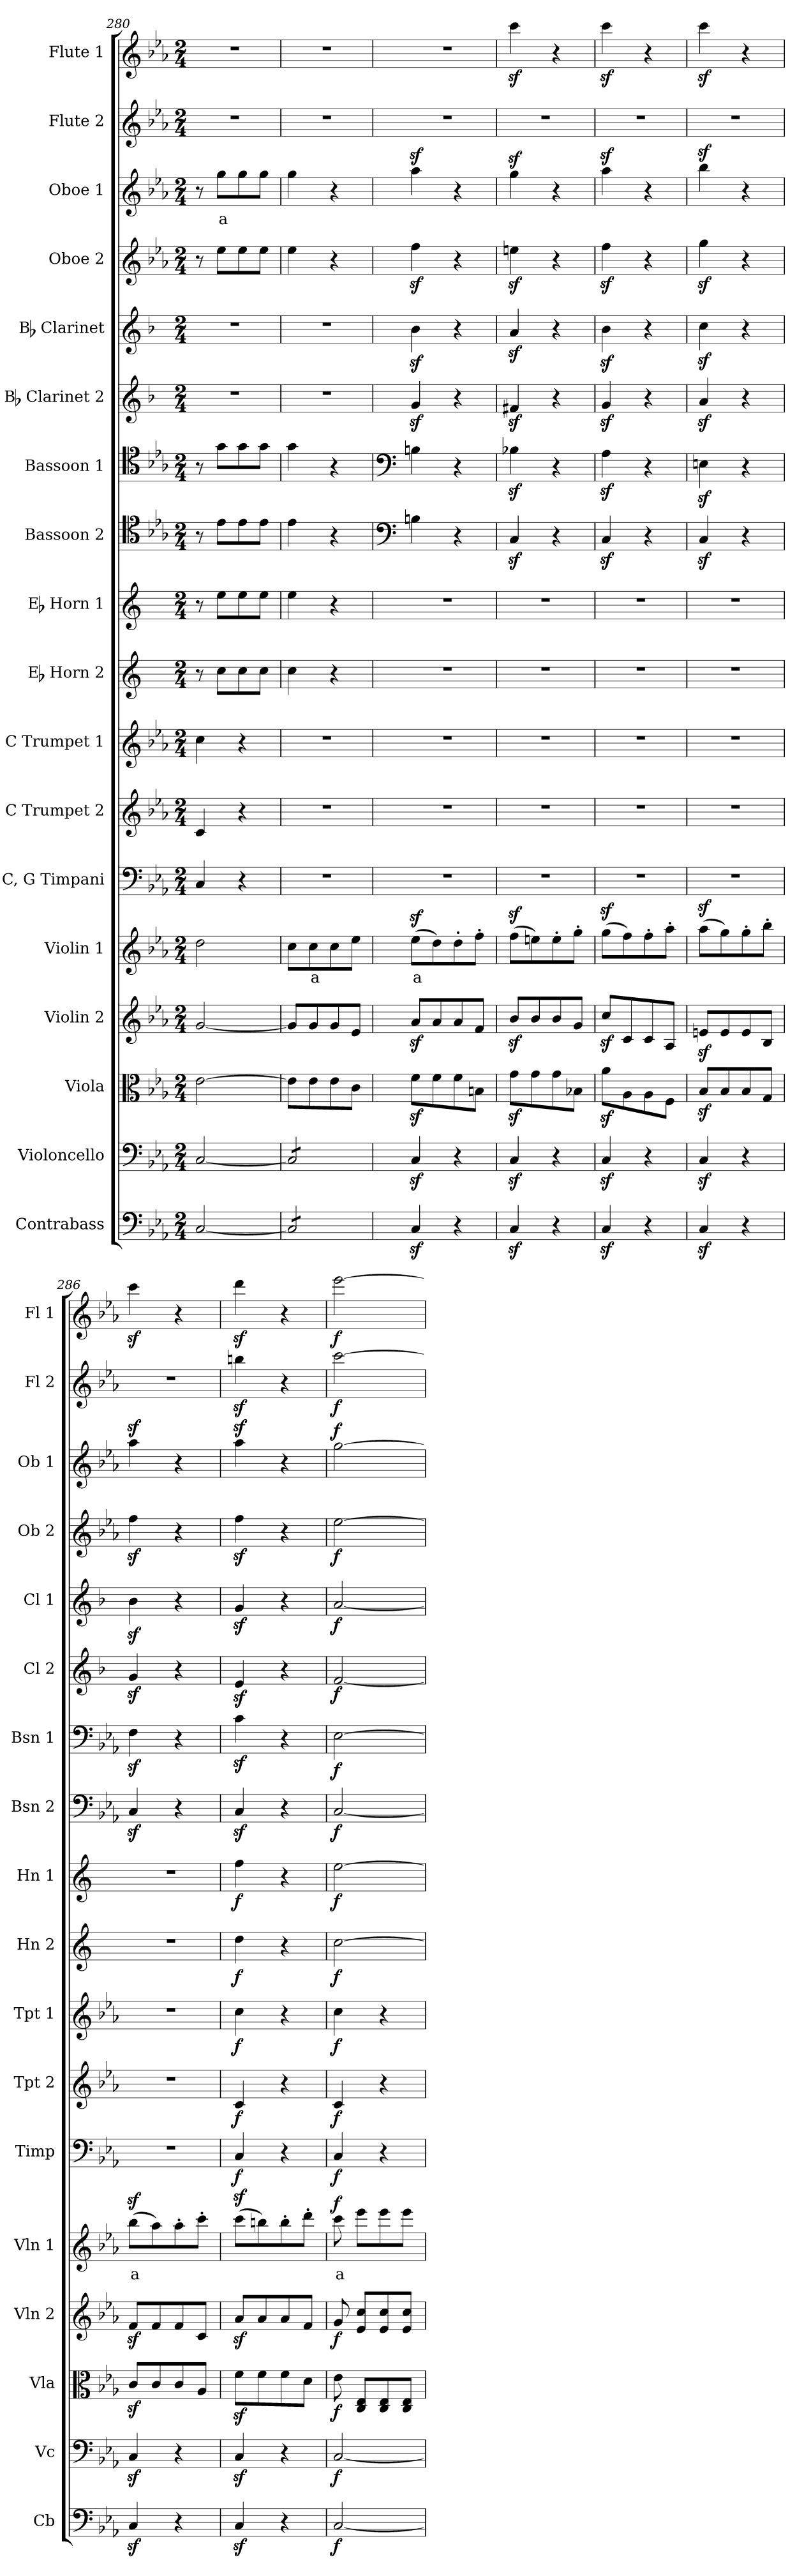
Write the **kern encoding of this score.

**kern	**dynam	**kern	**dynam	**kern	**dynam	**kern	**dynam	**kern	**text	**dynam	**kern	**dynam	**kern	**dynam	**kern	**dynam	**kern	**dynam	**kern	**dynam	**kern	**dynam	**kern	**dynam	**kern	**dynam	**kern	**dynam	**kern	**dynam	**kern	**text	**dynam	**kern	**dynam	**kern	**dynam
*part18	*part18	*part17	*part17	*part16	*part16	*part15	*part15	*part14	*part14	*part14	*part13	*part13	*part12	*part12	*part11	*part11	*part10	*part10	*part9	*part9	*part8	*part8	*part7	*part7	*part6	*part6	*part5	*part5	*part4	*part4	*part3	*part3	*part3	*part2	*part2	*part1	*part1
*staff18	*staff18	*staff17	*staff17	*staff16	*staff16	*staff15	*staff15	*staff14	*staff14	*staff14	*staff13	*staff13	*staff12	*staff12	*staff11	*staff11	*staff10	*staff10	*staff9	*staff9	*staff8	*staff8	*staff7	*staff7	*staff6	*staff6	*staff5	*staff5	*staff4	*staff4	*staff3	*staff3	*staff3	*staff2	*staff2	*staff1	*staff1
*I"Contrabass	*	*I"Violoncello	*	*I"Viola	*	*I"Violin 2	*	*I"Violin 1	*	*	*I"C, G Timpani	*	*I"C Trumpet 2	*	*I"C Trumpet 1	*	*I"Eb Horn 2	*	*I"Eb Horn 1	*	*I"Bassoon 2	*	*I"Bassoon 1	*	*I"Bb Clarinet 2	*	*I"Bb Clarinet	*	*I"Oboe 2	*	*I"Oboe 1	*	*	*I"Flute 2	*	*I"Flute 1	*
*I'Cb	*	*I'Vc	*	*I'Vla	*	*I'Vln 2	*	*I'Vln 1	*	*	*I'Timp	*	*I'Tpt 2	*	*I'Tpt 1	*	*I'Hn 2	*	*I'Hn 1	*	*I'Bsn 2	*	*I'Bsn 1	*	*I'Cl 2	*	*I'Cl 1	*	*I'Ob 2	*	*I'Ob 1	*	*	*I'Fl 2	*	*I'Fl 1	*
*clefF4	*	*clefF4	*	*clefC3	*	*clefG2	*	*clefG2	*	*	*clefF4	*	*clefG2	*	*clefG2	*	*clefG2	*	*clefG2	*	*clefC4	*	*clefC4	*	*clefG2	*	*clefG2	*	*clefG2	*	*clefG2	*	*	*clefG2	*	*clefG2	*
*ITrd7c12	*	*	*	*	*	*	*	*	*	*	*	*	*	*	*	*	*ITrd5c9	*	*ITrd5c9	*	*	*	*	*	*ITrd1c2	*	*ITrd1c2	*	*	*	*	*	*	*	*	*	*
*k[b-e-a-]	*	*k[b-e-a-]	*	*k[b-e-a-]	*	*k[b-e-a-]	*	*k[b-e-a-]	*	*	*k[b-e-a-]	*	*k[b-e-a-]	*	*k[b-e-a-]	*	*k[b-e-a-]	*	*k[b-e-a-]	*	*k[b-e-a-]	*	*k[b-e-a-]	*	*k[b-e-a-]	*	*k[b-e-a-]	*	*k[b-e-a-]	*	*k[b-e-a-]	*	*	*k[b-e-a-]	*	*k[b-e-a-]	*
*M2/4	*	*M2/4	*	*M2/4	*	*M2/4	*	*M2/4	*	*	*M2/4	*	*M2/4	*	*M2/4	*	*M2/4	*	*M2/4	*	*M2/4	*	*M2/4	*	*M2/4	*	*M2/4	*	*M2/4	*	*M2/4	*	*	*M2/4	*	*M2/4	*
=280	=280	=280	=280	=280	=280	=280	=280	=280	=280	=280	=280	=280	=280	=280	=280	=280	=280	=280	=280	=280	=280	=280	=280	=280	=280	=280	=280	=280	=280	=280	=280	=280	=280	=280	=280	=280	=280
[2CC/	.	[2C/	.	[2e-\	.	[2g/	.	2dd\	.	.	4C/	.	4c/	.	4cc\	.	8r	.	8r	.	8r	.	8r	.	2r	.	2r	.	8r	.	8r	.	.	2r	.	2r	.
!	!	!	!	!	!	!	!	!	!	!	!	!	!	!	!	!	!	!	!	!	!	!	!	!	!	!	!	!	!	!	!	!LO:LY:b:color=#FF0000	!	!	!	!	!
.	.	.	.	.	.	.	.	.	.	.	.	.	.	.	.	.	8e-\L	.	8g\L	.	8e-\L	.	8g\L	.	.	.	.	.	8ee-\L	.	8gg\L	a	.	.	.	.	.
.	.	.	.	.	.	.	.	.	.	.	4r	.	4r	.	4r	.	8e-\	.	8g\	.	8e-\	.	8g\	.	.	.	.	.	8ee-\	.	8gg\	.	.	.	.	.	.
.	.	.	.	.	.	.	.	.	.	.	.	.	.	.	.	.	8e-\J	.	8g\J	.	8e-\J	.	8g\J	.	.	.	.	.	8ee-\J	.	8gg\J	.	.	.	.	.	.
=281	=281	=281	=281	=281	=281	=281	=281	=281	=281	=281	=281	=281	=281	=281	=281	=281	=281	=281	=281	=281	=281	=281	=281	=281	=281	=281	=281	=281	=281	=281	=281	=281	=281	=281	=281	=281	=281
*tremolo	*	*	*	*	*	*	*	*	*	*	*	*	*	*	*	*	*	*	*	*	*	*	*	*	*	*	*	*	*	*	*	*	*	*	*	*	*
*	*	*tremolo	*	*	*	*	*	*	*	*	*	*	*	*	*	*	*	*	*	*	*	*	*	*	*	*	*	*	*	*	*	*	*	*	*	*	*
8CC/]L	.	8C/]L	.	8e-\L]	.	8g/L]	.	8cc\L	.	.	2r	.	2r	.	2r	.	4e-\	.	4g\	.	4e-\	.	4g\	.	2r	.	2r	.	4ee-\	.	4gg\	.	.	2r	.	2r	.
!	!	!	!	!	!	!	!	!	!LO:LY:b:color=#FF0000	!	!	!	!	!	!	!	!	!	!	!	!	!	!	!	!	!	!	!	!	!	!	!	!	!	!	!	!
8CC/	.	8C/	.	8e-\	.	8g/	.	8cc\	a	.	.	.	.	.	.	.	.	.	.	.	.	.	.	.	.	.	.	.	.	.	.	.	.	.	.	.	.
8CC/	.	8C/	.	8e-\	.	8g/	.	8cc\	.	.	.	.	.	.	.	.	4r	.	4r	.	4r	.	4r	.	.	.	.	.	4r	.	4r	.	.	.	.	.	.
8CC/J	.	8C/J	.	8c\J	.	8e-/J	.	8ee-\J	.	.	.	.	.	.	.	.	.	.	.	.	.	.	.	.	.	.	.	.	.	.	.	.	.	.	.	.	.
*	*	*Xtremolo	*	*	*	*	*	*	*	*	*	*	*	*	*	*	*	*	*	*	*	*	*	*	*	*	*	*	*	*	*	*	*	*	*	*	*
*Xtremolo	*	*	*	*	*	*	*	*	*	*	*	*	*	*	*	*	*	*	*	*	*	*	*	*	*	*	*	*	*	*	*	*	*	*	*	*	*
=282	=282	=282	=282	=282	=282	=282	=282	=282	=282	=282	=282	=282	=282	=282	=282	=282	=282	=282	=282	=282	=282	=282	=282	=282	=282	=282	=282	=282	=282	=282	=282	=282	=282	=282	=282	=282	=282
*	*	*	*	*	*	*	*	*	*	*	*	*	*	*	*	*	*	*	*	*	*clefF4	*	*clefF4	*	*	*	*	*	*	*	*	*	*	*	*	*	*
!	!	!	!	!	!	!	!	!	!LO:LY:b:color=#FF0000	!	!	!	!	!	!	!	!	!	!	!	!	!	!	!	!	!	!	!	!	!	!	!	!	!	!	!	!
4CCz</	.	4Cz</	.	8fz<\L	.	8a-z</L	.	(8ee-z<\L	a	.	2r	.	2r	.	2r	.	2r	.	2r	.	4Bn\	.	4Bn\	.	4fz</	.	4a-z<\	.	4ffz<\	.	4aa-z<\	.	.	2r	.	2r	.
.	.	.	.	8f\	.	8a-/	.	8dd\)	.	.	.	.	.	.	.	.	.	.	.	.	.	.	.	.	.	.	.	.	.	.	.	.	.	.	.	.	.
4r	.	4r	.	8f\	.	8a-/	.	8dd'\	.	.	.	.	.	.	.	.	.	.	.	.	4r	.	4r	.	4r	.	4r	.	4r	.	4r	.	.	.	.	.	.
.	.	.	.	8Bn\J	.	8f/J	.	8ff'\J	.	.	.	.	.	.	.	.	.	.	.	.	.	.	.	.	.	.	.	.	.	.	.	.	.	.	.	.	.
=283	=283	=283	=283	=283	=283	=283	=283	=283	=283	=283	=283	=283	=283	=283	=283	=283	=283	=283	=283	=283	=283	=283	=283	=283	=283	=283	=283	=283	=283	=283	=283	=283	=283	=283	=283	=283	=283
4CCz</	.	4Cz</	.	8gz<\L	.	8b-z</L	.	(8ffz<\L	.	.	2r	.	2r	.	2r	.	2r	.	2r	.	4Cz</	.	4B-Xz<\	.	4enz</	.	4gz</	.	4eenz<\	.	4ggz<\	.	.	2r	.	4cccz<\	.
.	.	.	.	8g\	.	8b-/	.	8een\)	.	.	.	.	.	.	.	.	.	.	.	.	.	.	.	.	.	.	.	.	.	.	.	.	.	.	.	.	.
4r	.	4r	.	8g\	.	8b-/	.	8ee'\	.	.	.	.	.	.	.	.	.	.	.	.	4r	.	4r	.	4r	.	4r	.	4r	.	4r	.	.	.	.	4r	.
.	.	.	.	8B-X\J	.	8g/J	.	8gg'\J	.	.	.	.	.	.	.	.	.	.	.	.	.	.	.	.	.	.	.	.	.	.	.	.	.	.	.	.	.
=284	=284	=284	=284	=284	=284	=284	=284	=284	=284	=284	=284	=284	=284	=284	=284	=284	=284	=284	=284	=284	=284	=284	=284	=284	=284	=284	=284	=284	=284	=284	=284	=284	=284	=284	=284	=284	=284
4CCz</	.	4Cz</	.	8a-z<\L	.	8ccz</L	.	(8ggz<\L	.	.	2r	.	2r	.	2r	.	2r	.	2r	.	4Cz</	.	4A-z<\	.	4fz</	.	4a-z<\	.	4ffz<\	.	4aa-z<\	.	.	2r	.	4cccz<\	.
.	.	.	.	8A-\	.	8c/	.	8ff\)	.	.	.	.	.	.	.	.	.	.	.	.	.	.	.	.	.	.	.	.	.	.	.	.	.	.	.	.	.
4r	.	4r	.	8A-\	.	8c/	.	8ff'\	.	.	.	.	.	.	.	.	.	.	.	.	4r	.	4r	.	4r	.	4r	.	4r	.	4r	.	.	.	.	4r	.
.	.	.	.	8F\J	.	8A-/J	.	8aa-'\J	.	.	.	.	.	.	.	.	.	.	.	.	.	.	.	.	.	.	.	.	.	.	.	.	.	.	.	.	.
!!LO:PB:g=z
=285	=285	=285	=285	=285	=285	=285	=285	=285	=285	=285	=285	=285	=285	=285	=285	=285	=285	=285	=285	=285	=285	=285	=285	=285	=285	=285	=285	=285	=285	=285	=285	=285	=285	=285	=285	=285	=285
4CCz</	.	4Cz</	.	8B-z</L	.	8enz</L	.	(8aa-z<\L	.	.	2r	.	2r	.	2r	.	2r	.	2r	.	4Cz</	.	4Enz<\	.	4gz</	.	4b-z<\	.	4ggz<\	.	4bb-z<\	.	.	2r	.	4cccz<\	.
.	.	.	.	8B-/	.	8e/	.	8gg\)	.	.	.	.	.	.	.	.	.	.	.	.	.	.	.	.	.	.	.	.	.	.	.	.	.	.	.	.	.
4r	.	4r	.	8B-/	.	8e/	.	8gg'\	.	.	.	.	.	.	.	.	.	.	.	.	4r	.	4r	.	4r	.	4r	.	4r	.	4r	.	.	.	.	4r	.
.	.	.	.	8G/J	.	8B-/J	.	8bb-'\J	.	.	.	.	.	.	.	.	.	.	.	.	.	.	.	.	.	.	.	.	.	.	.	.	.	.	.	.	.
=286	=286	=286	=286	=286	=286	=286	=286	=286	=286	=286	=286	=286	=286	=286	=286	=286	=286	=286	=286	=286	=286	=286	=286	=286	=286	=286	=286	=286	=286	=286	=286	=286	=286	=286	=286	=286	=286
!	!	!	!	!	!	!	!	!	!LO:LY:b:color=#FF0000	!	!	!	!	!	!	!	!	!	!	!	!	!	!	!	!	!	!	!	!	!	!	!	!	!	!	!	!
4CCz</	.	4Cz</	.	8cz</L	.	8fz</L	.	(8bb-z<\L	a	.	2r	.	2r	.	2r	.	2r	.	2r	.	4Cz</	.	4Fz<\	.	4fz</	.	4a-z<\	.	4ffz<\	.	4aa-z<\	.	.	2r	.	4cccz<\	.
.	.	.	.	8c/	.	8f/	.	8aa-\)	.	.	.	.	.	.	.	.	.	.	.	.	.	.	.	.	.	.	.	.	.	.	.	.	.	.	.	.	.
4r	.	4r	.	8c/	.	8f/	.	8aa-'\	.	.	.	.	.	.	.	.	.	.	.	.	4r	.	4r	.	4r	.	4r	.	4r	.	4r	.	.	.	.	4r	.
.	.	.	.	8A-/J	.	8c/J	.	8ccc'\J	.	.	.	.	.	.	.	.	.	.	.	.	.	.	.	.	.	.	.	.	.	.	.	.	.	.	.	.	.
=287	=287	=287	=287	=287	=287	=287	=287	=287	=287	=287	=287	=287	=287	=287	=287	=287	=287	=287	=287	=287	=287	=287	=287	=287	=287	=287	=287	=287	=287	=287	=287	=287	=287	=287	=287	=287	=287
!	!	!	!	!	!	!	!	!	!	!	!	!LO:DY:b	!	!LO:DY:b	!	!LO:DY:b	!	!LO:DY:b	!	!LO:DY:b	!	!	!	!	!	!	!	!	!	!	!	!	!	!	!	!	!
4CCz</	.	4Cz</	.	8fz<\L	.	8a-z</L	.	(8cccz<\L	.	.	4C/	f	4c/	f	4cc\	f	4f\	f	4a-\	f	4Cz</	.	4cz<\	.	4dz</	.	4fz</	.	4ffz<\	.	4aa-z<\	.	.	4bbnz<\	.	4dddz<\	.
.	.	.	.	8f\	.	8a-/	.	8bbn\)	.	.	.	.	.	.	.	.	.	.	.	.	.	.	.	.	.	.	.	.	.	.	.	.	.	.	.	.	.
4r	.	4r	.	8f\	.	8a-/	.	8bb'\	.	.	4r	.	4r	.	4r	.	4r	.	4r	.	4r	.	4r	.	4r	.	4r	.	4r	.	4r	.	.	4r	.	4r	.
.	.	.	.	8d\J	.	8f/J	.	8ddd'\J	.	.	.	.	.	.	.	.	.	.	.	.	.	.	.	.	.	.	.	.	.	.	.	.	.	.	.	.	.
=288	=288	=288	=288	=288	=288	=288	=288	=288	=288	=288	=288	=288	=288	=288	=288	=288	=288	=288	=288	=288	=288	=288	=288	=288	=288	=288	=288	=288	=288	=288	=288	=288	=288	=288	=288	=288	=288
!	!LO:DY:b	!	!LO:DY:b	!	!LO:DY:b	!	!LO:DY:b	!	!LO:LY:b:color=#FF0000	!LO:DY:b	!	!LO:DY:b	!	!LO:DY:b	!	!LO:DY:b	!	!LO:DY:b	!	!LO:DY:b	!	!LO:DY:b	!	!LO:DY:b	!	!LO:DY:b	!	!LO:DY:b	!	!LO:DY:b	!	!	!LO:DY:b	!	!LO:DY:b	!	!LO:DY:b
[2CC/	f	[2C/	f	8e-\	f	8g/	f	8ccc\	a	f	4C/	f	4c/	f	4cc\	f	[2e-\	f	[2g\	f	[2C/	f	[2E-\	f	[2e-/	f	[2g/	f	[2ee-\	f	[2gg\	.	f	[2ccc\	f	[2eee-\	f
.	.	.	.	8C/ 8E-/L	.	8e-/ 8cc/L	.	8eee-\L	.	.	.	.	.	.	.	.	.	.	.	.	.	.	.	.	.	.	.	.	.	.	.	.	.	.	.	.	.
.	.	.	.	8C/ 8E-/	.	8e-/ 8cc/	.	8eee-\	.	.	4r	.	4r	.	4r	.	.	.	.	.	.	.	.	.	.	.	.	.	.	.	.	.	.	.	.	.	.
.	.	.	.	8C/ 8E-/J	.	8e-/ 8cc/J	.	8eee-\J	.	.	.	.	.	.	.	.	.	.	.	.	.	.	.	.	.	.	.	.	.	.	.	.	.	.	.	.	.
=	=	=	=	=	=	=	=	=	=	=	=	=	=	=	=	=	=	=	=	=	=	=	=	=	=	=	=	=	=	=	=	=	=	=	=	=	=
*-	*-	*-	*-	*-	*-	*-	*-	*-	*-	*-	*-	*-	*-	*-	*-	*-	*-	*-	*-	*-	*-	*-	*-	*-	*-	*-	*-	*-	*-	*-	*-	*-	*-	*-	*-	*-	*-
